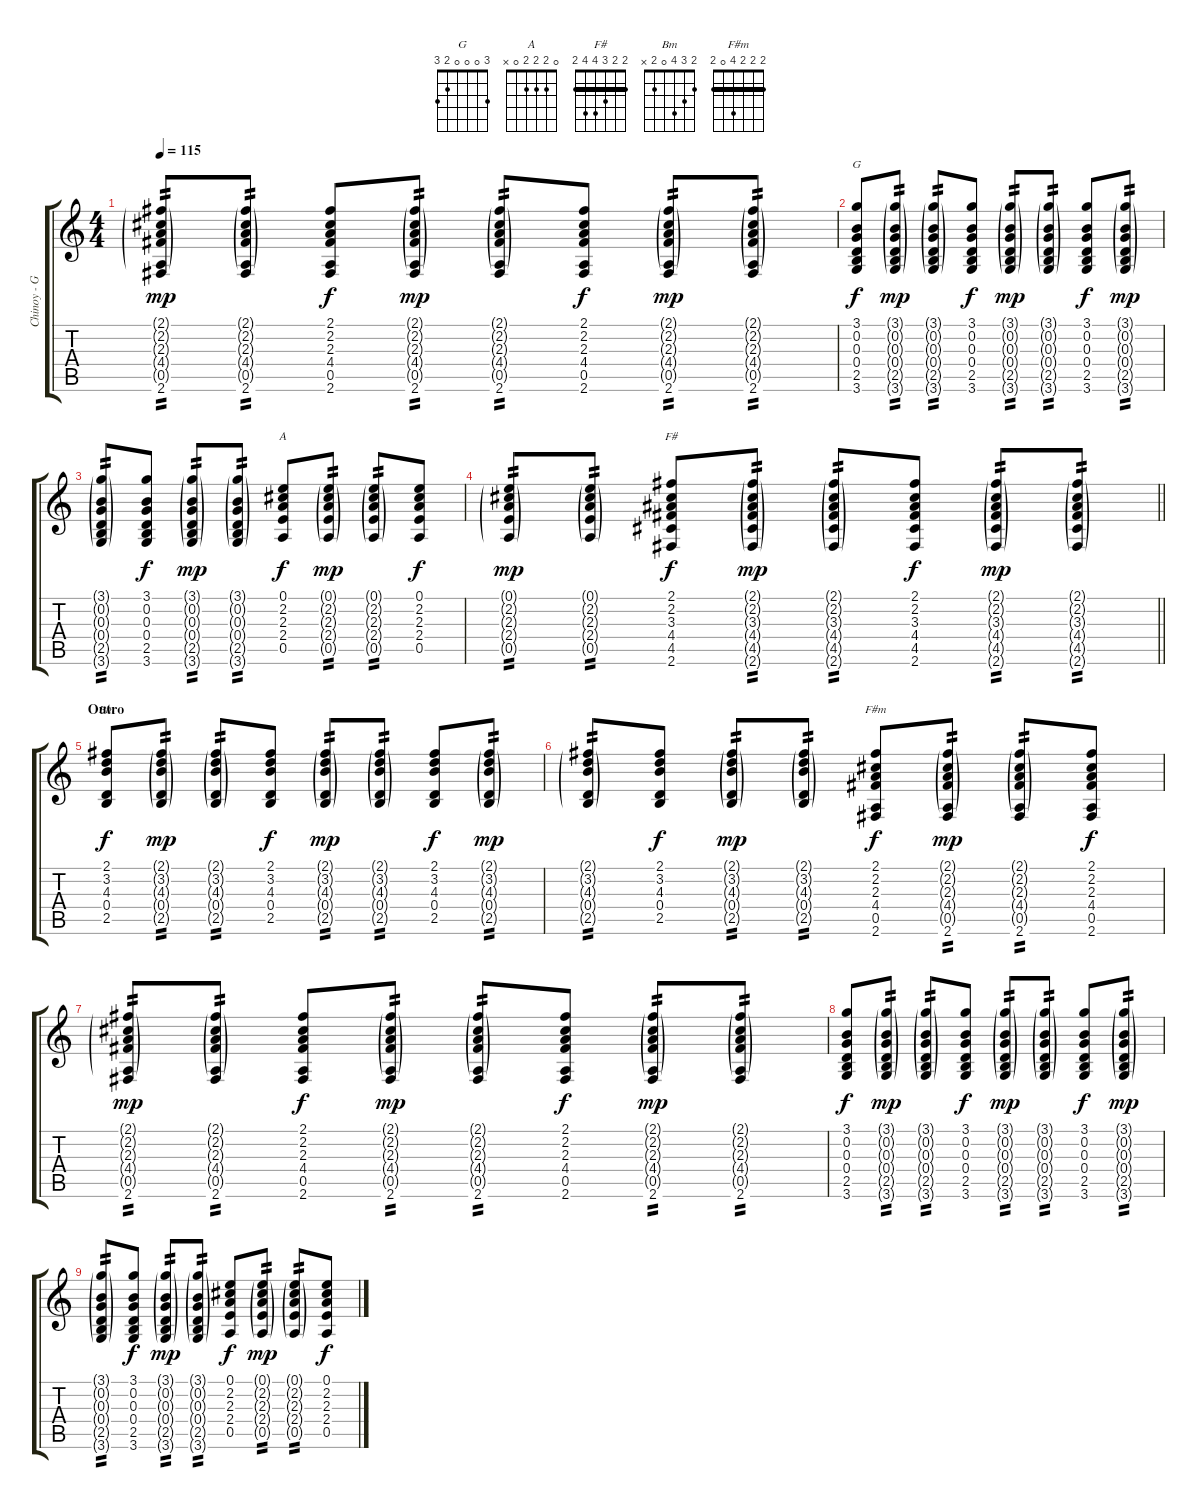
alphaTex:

\track ("Chinoy - Guitarra" "Chinoy - G") {instrument acousticguitarnylon}
\staff {score tabs}
\tuning (E4 B3 G3 D3 A2 E2) {hide}
\chord ("G" 3 0 0 0 2 3)
\chord ("A" 0 2 2 2 0 x)
\chord ("F#" 2 2 3 4 4 2) {barre 2}
\chord ("Bm" 2 3 4 0 2 x)
\chord ("F#m" 2 2 2 4 0 2) {barre 2}
\ts (4 4)
\tempo 115
\clef g2
\ks c
(2.1{g} 2.2{g} 2.3{g} 4.4{g} 0.5{g} 2.6).8{tp 2 dy mp} (2.1{g} 2.2{g} 2.3{g} 4.4{g} 0.5{g} 2.6).8{tp 2} (2.1 2.2 2.3 4.4 0.5 2.6).8{dy f} (2.1{g} 2.2{g} 2.3{g} 4.4{g} 0.5{g} 2.6).8{tp 2 dy mp} (2.1{g} 2.2{g} 2.3{g} 4.4{g} 0.5{g} 2.6).8{tp 2} (2.1 2.2 2.3 4.4 0.5 2.6).8{dy f} (2.1{g} 2.2{g} 2.3{g} 4.4{g} 0.5{g} 2.6).8{tp 2 dy mp} (2.1{g} 2.2{g} 2.3{g} 4.4{g} 0.5{g} 2.6).8{tp 2} |
(3.1 0.2 0.3 0.4 2.5 3.6).8{ch "G" dy f} (3.1{g} 0.2{g} 0.3{g} 0.4{g} 2.5{g} 3.6{g}).8{tp 2 dy mp} (3.1{g} 0.2{g} 0.3{g} 0.4{g} 2.5{g} 3.6{g}).8{tp 2} (3.1 0.2 0.3 0.4 2.5 3.6).8{dy f} (3.1{g} 0.2{g} 0.3{g} 0.4{g} 2.5{g} 3.6{g}).8{tp 2 dy mp} (3.1{g} 0.2{g} 0.3{g} 0.4{g} 2.5{g} 3.6{g}).8{tp 2} (3.1 0.2 0.3 0.4 2.5 3.6).8{dy f} (3.1{g} 0.2{g} 0.3{g} 0.4{g} 2.5{g} 3.6{g}).8{tp 2 dy mp} |
(3.1{g} 0.2{g} 0.3{g} 0.4{g} 2.5{g} 3.6{g}).8{tp 2} (3.1 0.2 0.3 0.4 2.5 3.6).8{dy f} (3.1{g} 0.2{g} 0.3{g} 0.4{g} 2.5{g} 3.6{g}).8{tp 2 dy mp} (3.1{g} 0.2{g} 0.3{g} 0.4{g} 2.5{g} 3.6{g}).8{tp 2} (0.1 2.2 2.3 2.4 0.5).8{ch "A" dy f} (0.1{g} 2.2{g} 2.3{g} 2.4{g} 0.5{g}).8{tp 2 dy mp} (0.1{g} 2.2{g} 2.3{g} 2.4{g} 0.5{g}).8{tp 2} (0.1 2.2 2.3 2.4 0.5).8{dy f} |
\barLineRight lightlight
(0.1{g} 2.2{g} 2.3{g} 2.4{g} 0.5{g}).8{tp 2 dy mp} (0.1{g} 2.2{g} 2.3{g} 2.4{g} 0.5{g}).8{tp 2} (2.1 2.2 3.3 4.4 4.5 2.6).8{ch "F#" dy f} (2.1{g} 2.2{g} 3.3{g} 4.4{g} 4.5{g} 2.6{g}).8{tp 2 dy mp} (2.1{g} 2.2{g} 3.3{g} 4.4{g} 4.5{g} 2.6{g}).8{tp 2} (2.1 2.2 3.3 4.4 4.5 2.6).8{dy f} (2.1{g} 2.2{g} 3.3{g} 4.4{g} 4.5{g} 2.6{g}).8{tp 2 dy mp} (2.1{g} 2.2{g} 3.3{g} 4.4{g} 4.5{g} 2.6{g}).8{tp 2} |
\section ("" "Outro")
(2.1 3.2 4.3 0.4 2.5).8{ch "Bm" dy f volume 0} (2.1{g} 3.2{g} 4.3{g} 0.4{g} 2.5{g}).8{tp 2 dy mp} (2.1{g} 3.2{g} 4.3{g} 0.4{g} 2.5{g}).8{tp 2} (2.1 3.2 4.3 0.4 2.5).8{dy f} (2.1{g} 3.2{g} 4.3{g} 0.4{g} 2.5{g}).8{tp 2 dy mp} (2.1{g} 3.2{g} 4.3{g} 0.4{g} 2.5{g}).8{tp 2} (2.1 3.2 4.3 0.4 2.5).8{dy f} (2.1{g} 3.2{g} 4.3{g} 0.4{g} 2.5{g}).8{tp 2 dy mp} |
(2.1{g} 3.2{g} 4.3{g} 0.4{g} 2.5{g}).8{tp 2} (2.1 3.2 4.3 0.4 2.5).8{dy f} (2.1{g} 3.2{g} 4.3{g} 0.4{g} 2.5{g}).8{tp 2 dy mp} (2.1{g} 3.2{g} 4.3{g} 0.4{g} 2.5{g}).8{tp 2} (2.1 2.2 2.3 4.4 0.5 2.6).8{ch "F#m" dy f} (2.1{g} 2.2{g} 2.3{g} 4.4{g} 0.5{g} 2.6).8{tp 2 dy mp} (2.1{g} 2.2{g} 2.3{g} 4.4{g} 0.5{g} 2.6).8{tp 2} (2.1 2.2 2.3 4.4 0.5 2.6).8{dy f} |
(2.1{g} 2.2{g} 2.3{g} 4.4{g} 0.5{g} 2.6).8{tp 2 dy mp} (2.1{g} 2.2{g} 2.3{g} 4.4{g} 0.5{g} 2.6).8{tp 2} (2.1 2.2 2.3 4.4 0.5 2.6).8{dy f} (2.1{g} 2.2{g} 2.3{g} 4.4{g} 0.5{g} 2.6).8{tp 2 dy mp} (2.1{g} 2.2{g} 2.3{g} 4.4{g} 0.5{g} 2.6).8{tp 2} (2.1 2.2 2.3 4.4 0.5 2.6).8{dy f} (2.1{g} 2.2{g} 2.3{g} 4.4{g} 0.5{g} 2.6).8{tp 2 dy mp} (2.1{g} 2.2{g} 2.3{g} 4.4{g} 0.5{g} 2.6).8{tp 2} |
(3.1 0.2 0.3 0.4 2.5 3.6).8{dy f} (3.1{g} 0.2{g} 0.3{g} 0.4{g} 2.5{g} 3.6{g}).8{tp 2 dy mp} (3.1{g} 0.2{g} 0.3{g} 0.4{g} 2.5{g} 3.6{g}).8{tp 2} (3.1 0.2 0.3 0.4 2.5 3.6).8{dy f} (3.1{g} 0.2{g} 0.3{g} 0.4{g} 2.5{g} 3.6{g}).8{tp 2 dy mp} (3.1{g} 0.2{g} 0.3{g} 0.4{g} 2.5{g} 3.6{g}).8{tp 2} (3.1 0.2 0.3 0.4 2.5 3.6).8{dy f} (3.1{g} 0.2{g} 0.3{g} 0.4{g} 2.5{g} 3.6{g}).8{tp 2 dy mp} |
(3.1{g} 0.2{g} 0.3{g} 0.4{g} 2.5{g} 3.6{g}).8{tp 2} (3.1 0.2 0.3 0.4 2.5 3.6).8{dy f} (3.1{g} 0.2{g} 0.3{g} 0.4{g} 2.5{g} 3.6{g}).8{tp 2 dy mp} (3.1{g} 0.2{g} 0.3{g} 0.4{g} 2.5{g} 3.6{g}).8{tp 2} (0.1 2.2 2.3 2.4 0.5).8{dy f} (0.1{g} 2.2{g} 2.3{g} 2.4{g} 0.5{g}).8{tp 2 dy mp} (0.1{g} 2.2{g} 2.3{g} 2.4{g} 0.5{g}).8{tp 2} (0.1 2.2 2.3 2.4 0.5).8{dy f}
